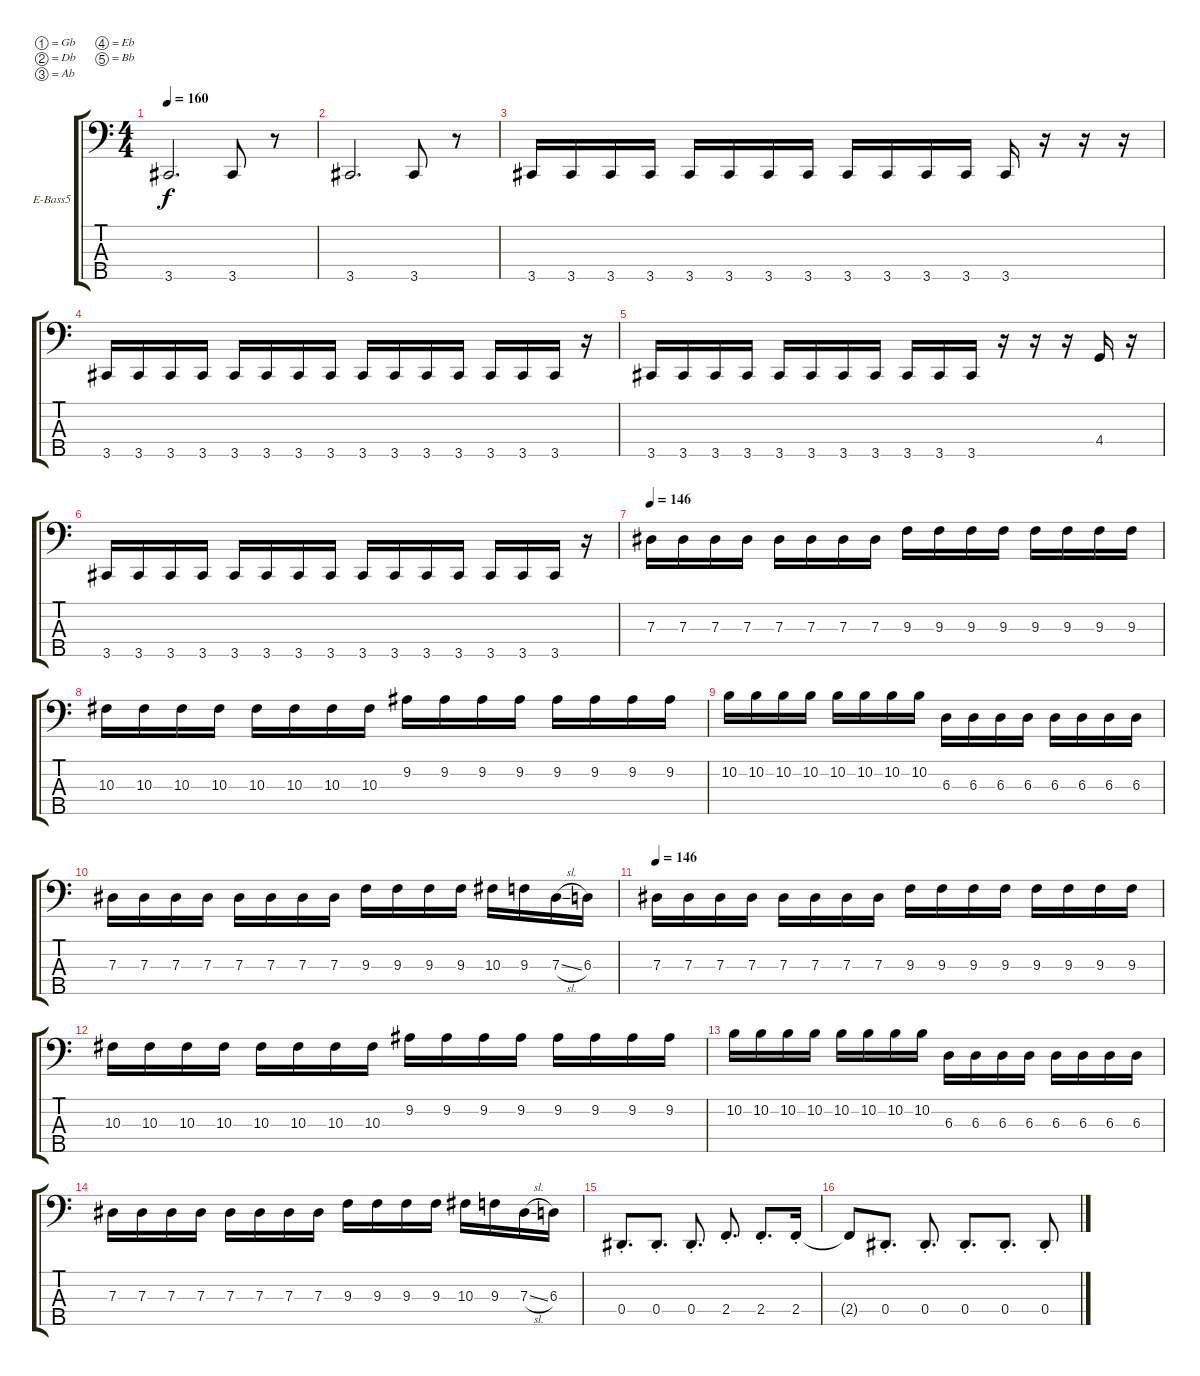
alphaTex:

\bracketExtendMode groupsimilarinstruments
\firstSystemTrackNameOrientation horizontal
\otherSystemsTrackNameOrientation horizontal
\track ("Arif Mirabdolbaghie" "E-Bass5") {solo instrument electricbassfinger}
\staff {score tabs}
\tuning (Gb2 Db2 Ab1 Eb1 Bb0)
\ts (4 4)
\tempo 160
\clef f4
\ks c
3.5.2{d dy f} 3.5.8 r.8 |
3.5.2{d} 3.5.8 r.8 |
3.5.16 3.5.16 3.5.16 3.5.16 3.5.16 3.5.16 3.5.16 3.5.16 3.5.16 3.5.16 3.5.16 3.5.16 3.5.16 r.16 r.16 r.16 |
3.5.16 3.5.16 3.5.16 3.5.16 3.5.16 3.5.16 3.5.16 3.5.16 3.5.16 3.5.16 3.5.16 3.5.16 3.5.16 3.5.16 3.5.16 r.16 |
3.5.16 3.5.16 3.5.16 3.5.16 3.5.16 3.5.16 3.5.16 3.5.16 3.5.16 3.5.16 3.5.16 r.16 r.16 r.16 4.4.16 r.16 |
3.5.16 3.5.16 3.5.16 3.5.16 3.5.16 3.5.16 3.5.16 3.5.16 3.5.16 3.5.16 3.5.16 3.5.16 3.5.16 3.5.16 3.5.16 r.16 |
\tempo 146
7.3.16 7.3.16 7.3.16 7.3.16 7.3.16 7.3.16 7.3.16 7.3.16 9.3.16 9.3.16 9.3.16 9.3.16 9.3.16 9.3.16 9.3.16 9.3.16 |
10.3.16 10.3.16 10.3.16 10.3.16 10.3.16 10.3.16 10.3.16 10.3.16 9.2.16 9.2.16 9.2.16 9.2.16 9.2.16 9.2.16 9.2.16 9.2.16 |
10.2.16 10.2.16 10.2.16 10.2.16 10.2.16 10.2.16 10.2.16 10.2.16 6.3.16 6.3.16 6.3.16 6.3.16 6.3.16 6.3.16 6.3.16 6.3.16 |
7.3.16 7.3.16 7.3.16 7.3.16 7.3.16 7.3.16 7.3.16 7.3.16 9.3.16 9.3.16 9.3.16 9.3.16 10.3.16 9.3.16 7.3{sl}.16 6.3.16 |
\tempo 146
7.3.16 7.3.16 7.3.16 7.3.16 7.3.16 7.3.16 7.3.16 7.3.16 9.3.16 9.3.16 9.3.16 9.3.16 9.3.16 9.3.16 9.3.16 9.3.16 |
10.3.16 10.3.16 10.3.16 10.3.16 10.3.16 10.3.16 10.3.16 10.3.16 9.2.16 9.2.16 9.2.16 9.2.16 9.2.16 9.2.16 9.2.16 9.2.16 |
10.2.16 10.2.16 10.2.16 10.2.16 10.2.16 10.2.16 10.2.16 10.2.16 6.3.16 6.3.16 6.3.16 6.3.16 6.3.16 6.3.16 6.3.16 6.3.16 |
7.3.16 7.3.16 7.3.16 7.3.16 7.3.16 7.3.16 7.3.16 7.3.16 9.3.16 9.3.16 9.3.16 9.3.16 10.3.16 9.3.16 7.3{sl}.16 6.3.16 |
0.4{st}.8{d} 0.4{st}.8{d} 0.4{st}.8{d} 2.4{st}.8{d} 2.4{st}.8{d} 2.4{st}.16 |
2.4{t}.8 0.4{st}.8{d} 0.4{st}.8{d} 0.4{st}.8{d} 0.4{st}.8{d} 0.4{st}.8
